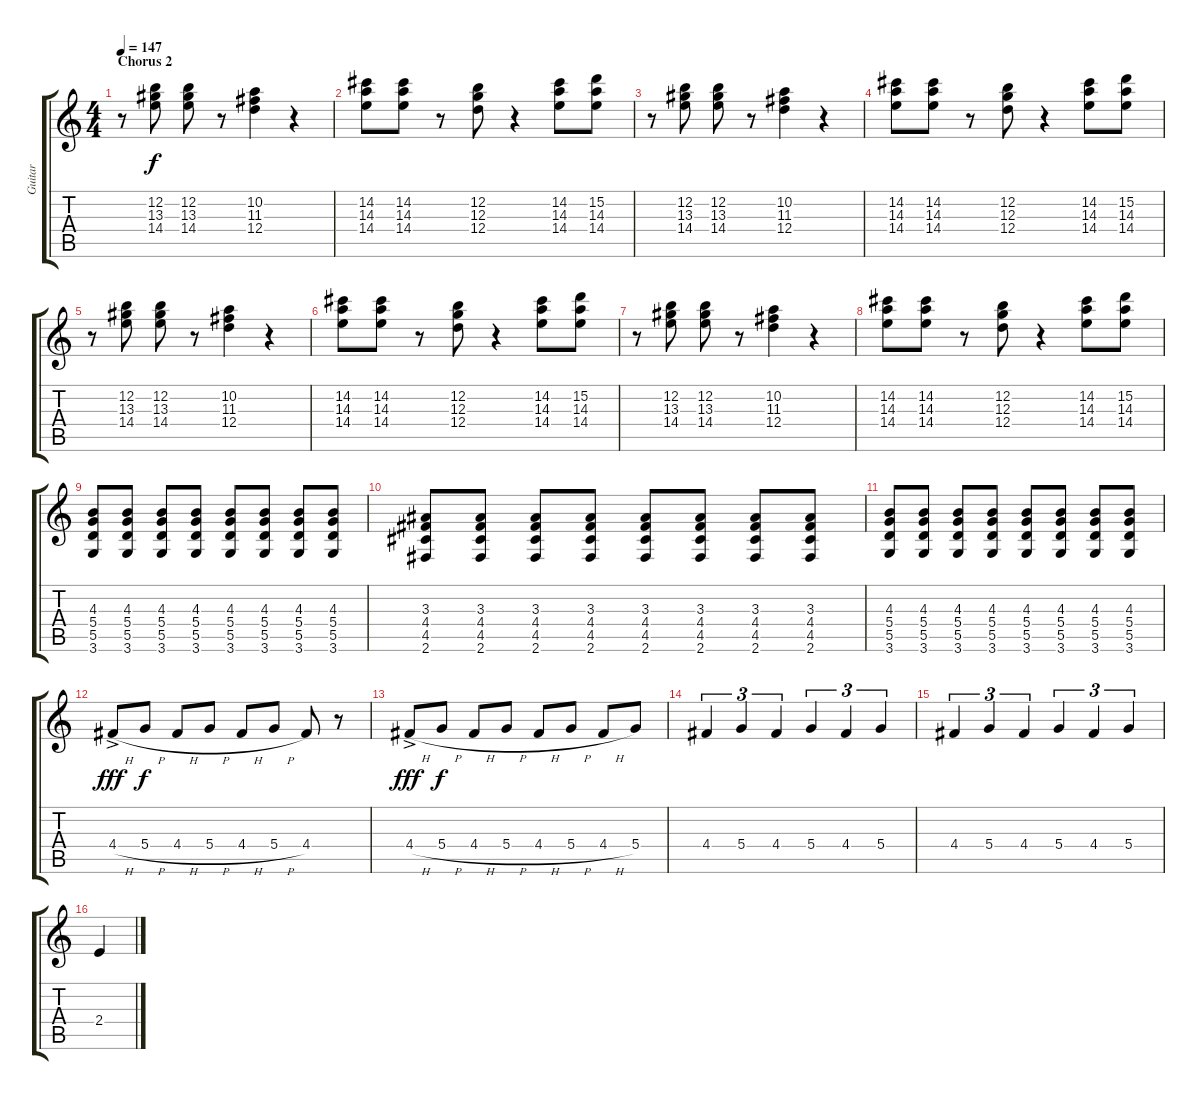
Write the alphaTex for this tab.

\track ("Guitar" "Guitar") {instrument overdrivenguitar}
\staff {score tabs}
\tuning (E4 B3 G3 D3 A2 E2) {hide}
\ts (4 4)
\section ("" "Chorus 2")
\tempo 147
\clef g2
\ks c
r.8{dy f} (12.2 13.3 14.4).8 (12.2 13.3 14.4).8 r.8 (10.2 11.3 12.4).4 r.4 |
(14.2 14.3 14.4).8 (14.2 14.3 14.4).8 r.8 (12.2 12.3 12.4).8 r.4 (14.2 14.3 14.4).8 (15.2 14.3 14.4).8 |
r.8 (12.2 13.3 14.4).8 (12.2 13.3 14.4).8 r.8 (10.2 11.3 12.4).4 r.4 |
(14.2 14.3 14.4).8 (14.2 14.3 14.4).8 r.8 (12.2 12.3 12.4).8 r.4 (14.2 14.3 14.4).8 (15.2 14.3 14.4).8 |
r.8 (12.2 13.3 14.4).8 (12.2 13.3 14.4).8 r.8 (10.2 11.3 12.4).4 r.4 |
(14.2 14.3 14.4).8 (14.2 14.3 14.4).8 r.8 (12.2 12.3 12.4).8 r.4 (14.2 14.3 14.4).8 (15.2 14.3 14.4).8 |
r.8 (12.2 13.3 14.4).8 (12.2 13.3 14.4).8 r.8 (10.2 11.3 12.4).4 r.4 |
(14.2 14.3 14.4).8 (14.2 14.3 14.4).8 r.8 (12.2 12.3 12.4).8 r.4 (14.2 14.3 14.4).8 (15.2 14.3 14.4).8 |
(4.3 5.4 5.5 3.6).8 (4.3 5.4 5.5 3.6).8 (4.3 5.4 5.5 3.6).8 (4.3 5.4 5.5 3.6).8 (4.3 5.4 5.5 3.6).8 (4.3 5.4 5.5 3.6).8 (4.3 5.4 5.5 3.6).8 (4.3 5.4 5.5 3.6).8 |
(3.3 4.4 4.5 2.6).8 (3.3 4.4 4.5 2.6).8 (3.3 4.4 4.5 2.6).8 (3.3 4.4 4.5 2.6).8 (3.3 4.4 4.5 2.6).8 (3.3 4.4 4.5 2.6).8 (3.3 4.4 4.5 2.6).8 (3.3 4.4 4.5 2.6).8 |
(4.3 5.4 5.5 3.6).8 (4.3 5.4 5.5 3.6).8 (4.3 5.4 5.5 3.6).8 (4.3 5.4 5.5 3.6).8 (4.3 5.4 5.5 3.6).8 (4.3 5.4 5.5 3.6).8 (4.3 5.4 5.5 3.6).8 (4.3 5.4 5.5 3.6).8 |
4.4{h ac}.8{dy fff} 5.4{h}.8{dy f} 4.4{h}.8 5.4{h}.8 4.4{h}.8 5.4{h}.8 4.4.8 r.8 |
4.4{h ac}.8{dy fff} 5.4{h}.8{dy f} 4.4{h}.8 5.4{h}.8 4.4{h}.8 5.4{h}.8 4.4{h}.8 5.4.8 |
4.4.4{tu (3 2)} 5.4.4{tu (3 2)} 4.4.4{tu (3 2)} 5.4.4{tu (3 2)} 4.4.4{tu (3 2)} 5.4.4{tu (3 2)} |
4.4.4{tu (3 2)} 5.4.4{tu (3 2)} 4.4.4{tu (3 2)} 5.4.4{tu (3 2)} 4.4.4{tu (3 2)} 5.4.4{tu (3 2)} |
2.4.4
